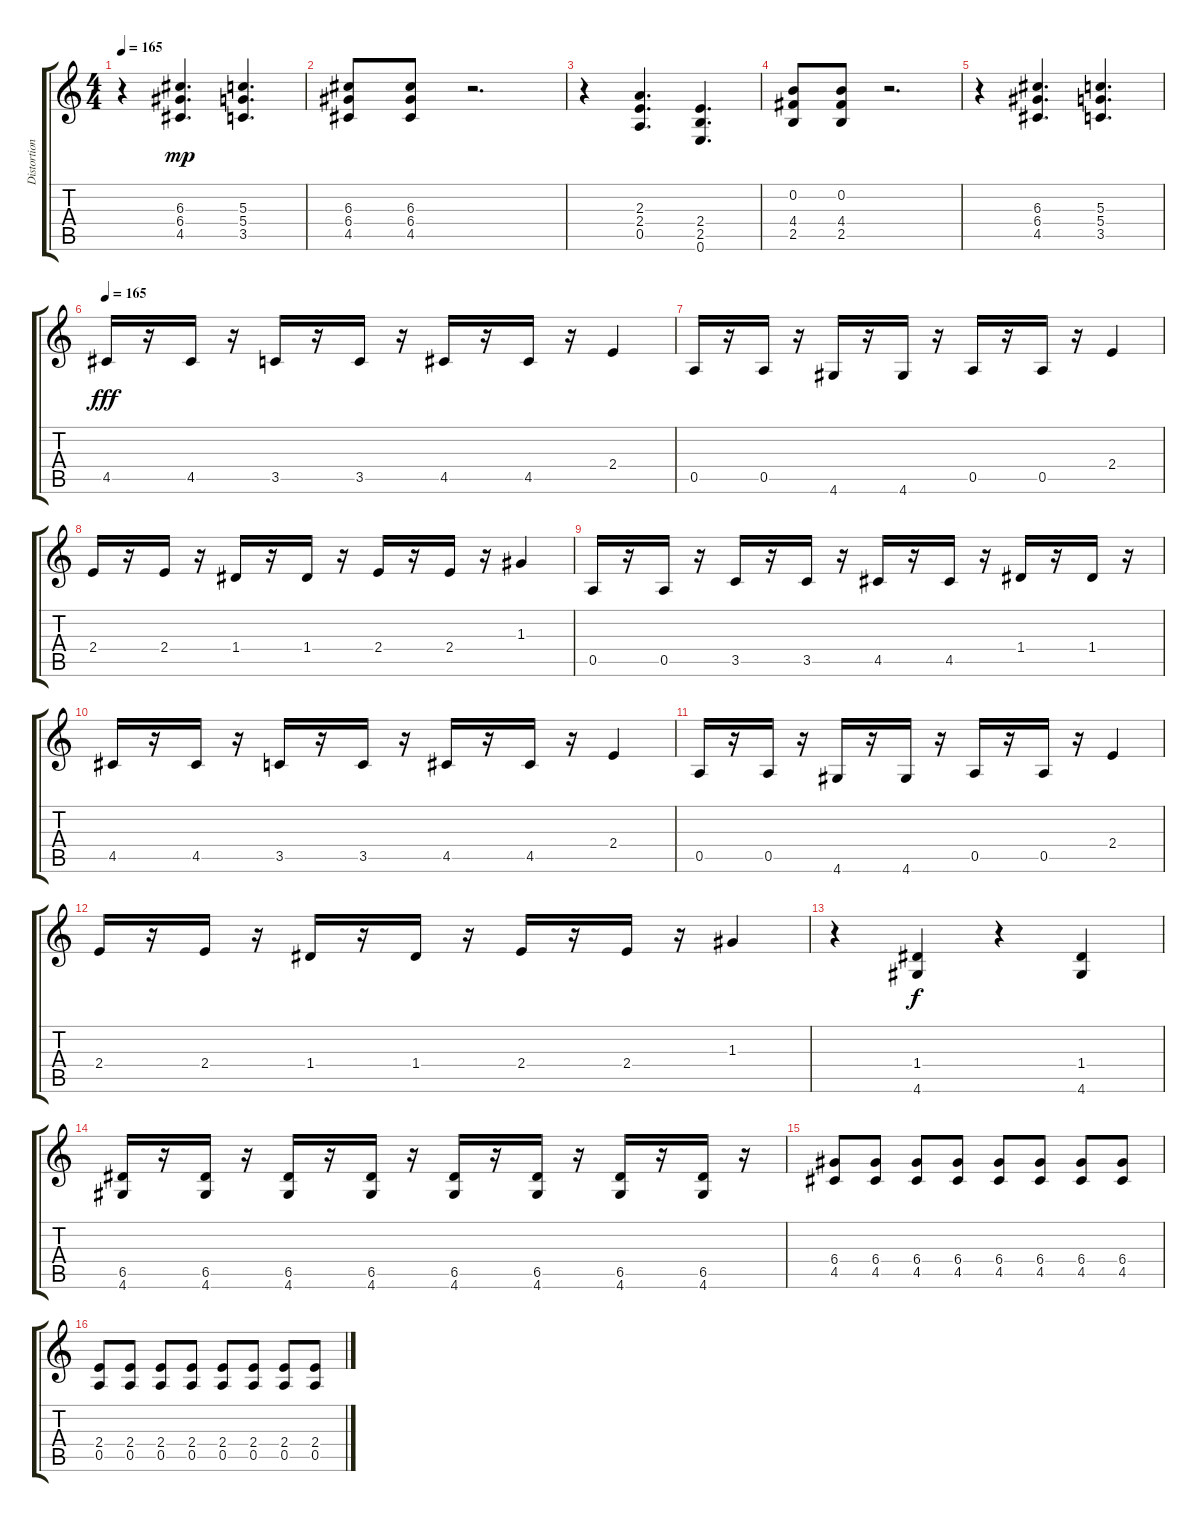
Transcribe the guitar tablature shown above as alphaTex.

\track ("Distortion guitar2" "Distortion") {instrument distortionguitar}
\staff {score tabs}
\tuning (E4 B3 G3 D3 A2 E2) {hide}
\ts (4 4)
\tempo 165
\clef g2
\ks c
r.4{dy mp} (6.3 6.4 4.5).4{d} (5.3 5.4 3.5).4{d} |
(6.3 6.4 4.5).8 (6.3 6.4 4.5).8 r.2{d} |
r.4 (2.3 2.4 0.5).4{d} (2.4 2.5 0.6).4{d} |
(0.2 4.4 2.5).8 (0.2 4.4 2.5).8 r.2{d} |
r.4 (6.3 6.4 4.5).4{d} (5.3 5.4 3.5).4{d} |
\tempo 165
4.5.16{dy fff} r.16 4.5.16 r.16 3.5.16 r.16 3.5.16 r.16 4.5.16 r.16 4.5.16 r.16 2.4.4 |
0.5.16 r.16 0.5.16 r.16 4.6.16 r.16 4.6.16 r.16 0.5.16 r.16 0.5.16 r.16 2.4.4 |
2.4.16 r.16 2.4.16 r.16 1.4.16 r.16 1.4.16 r.16 2.4.16 r.16 2.4.16 r.16 1.3.4 |
0.5.16 r.16 0.5.16 r.16 3.5.16 r.16 3.5.16 r.16 4.5.16 r.16 4.5.16 r.16 1.4.16 r.16 1.4.16 r.16 |
4.5.16 r.16 4.5.16 r.16 3.5.16 r.16 3.5.16 r.16 4.5.16 r.16 4.5.16 r.16 2.4.4 |
0.5.16 r.16 0.5.16 r.16 4.6.16 r.16 4.6.16 r.16 0.5.16 r.16 0.5.16 r.16 2.4.4 |
2.4.16 r.16 2.4.16 r.16 1.4.16 r.16 1.4.16 r.16 2.4.16 r.16 2.4.16 r.16 1.3.4 |
r.4 (1.4 4.6).4{dy f} r.4 (1.4 4.6).4 |
(6.5 4.6).16 r.16 (6.5 4.6).16 r.16 (6.5 4.6).16 r.16 (6.5 4.6).16 r.16 (6.5 4.6).16 r.16 (6.5 4.6).16 r.16 (6.5 4.6).16 r.16 (6.5 4.6).16 r.16 |
(6.4 4.5).8 (6.4 4.5).8 (6.4 4.5).8 (6.4 4.5).8 (6.4 4.5).8 (6.4 4.5).8 (6.4 4.5).8 (6.4 4.5).8 |
(2.4 0.5).8 (2.4 0.5).8 (2.4 0.5).8 (2.4 0.5).8 (2.4 0.5).8 (2.4 0.5).8 (2.4 0.5).8 (2.4 0.5).8
